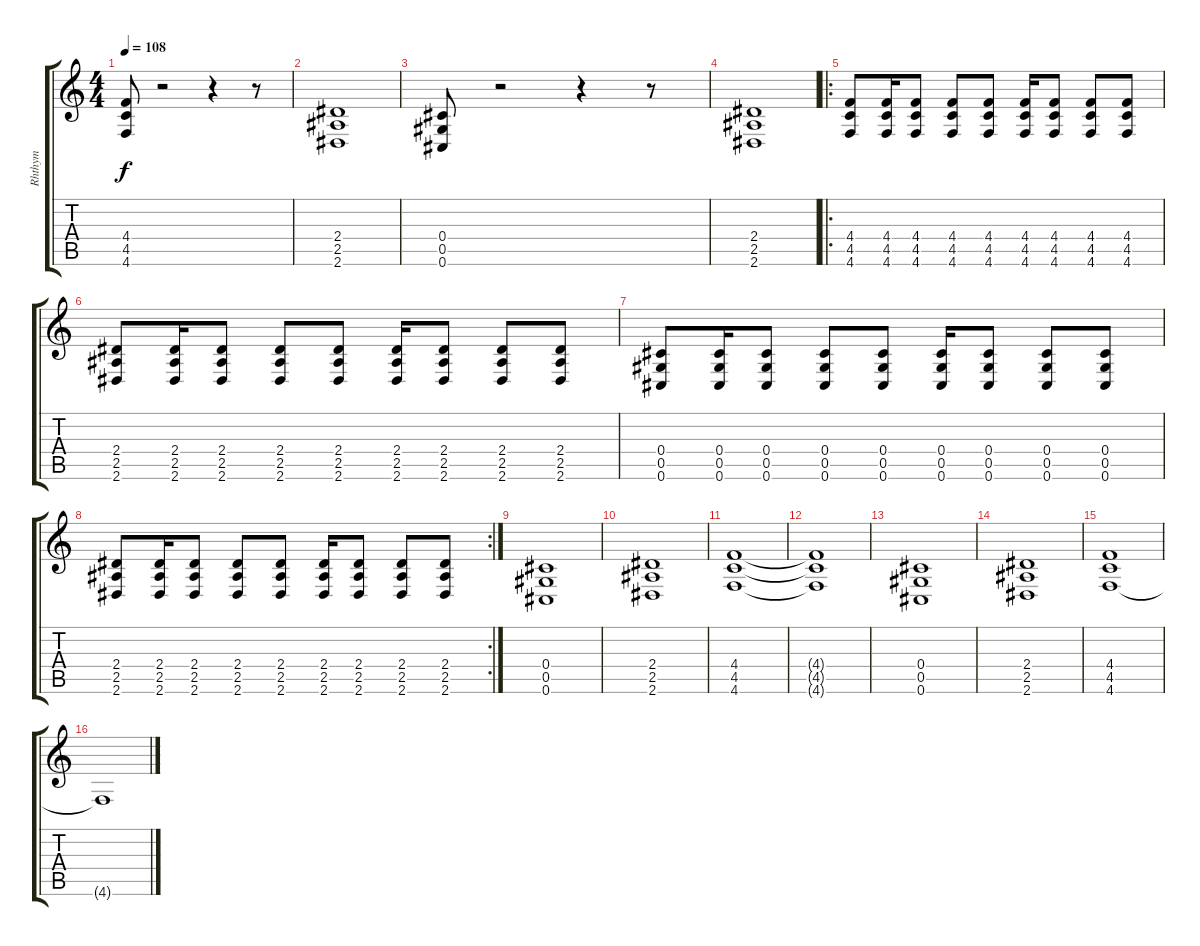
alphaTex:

\track ("Rhthym" "Rhthym") {instrument distortionguitar}
\staff {score tabs}
\tuning (Eb4 Bb3 Gb3 Db3 Ab2 Db2) {hide}
\ts (4 4)
\tempo 108
\clef g2
\ks c
(4.4 4.5 4.6).8{dy f instrument distortionguitar} r.2 r.4 r.8 |
(2.4 2.5 2.6).1 |
(0.4 0.5 0.6).8 r.2 r.4 r.8 |
(2.4 2.5 2.6).1 |
\ro
(4.4 4.5 4.6).8 (4.4 4.5 4.6).16 (4.4 4.5 4.6).8 (4.4 4.5 4.6).8 (4.4 4.5 4.6).8 (4.4 4.5 4.6).16 (4.4 4.5 4.6).8 (4.4 4.5 4.6).8 (4.4 4.5 4.6).8 |
(2.4 2.5 2.6).8 (2.4 2.5 2.6).16 (2.4 2.5 2.6).8 (2.4 2.5 2.6).8 (2.4 2.5 2.6).8 (2.4 2.5 2.6).16 (2.4 2.5 2.6).8 (2.4 2.5 2.6).8 (2.4 2.5 2.6).8 |
(0.4 0.5 0.6).8 (0.4 0.5 0.6).16 (0.4 0.5 0.6).8 (0.4 0.5 0.6).8 (0.4 0.5 0.6).8 (0.4 0.5 0.6).16 (0.4 0.5 0.6).8 (0.4 0.5 0.6).8 (0.4 0.5 0.6).8 |
\rc 2
(2.4 2.5 2.6).8 (2.4 2.5 2.6).16 (2.4 2.5 2.6).8 (2.4 2.5 2.6).8 (2.4 2.5 2.6).8 (2.4 2.5 2.6).16 (2.4 2.5 2.6).8 (2.4 2.5 2.6).8 (2.4 2.5 2.6).8 |
(0.4 0.5 0.6).1 |
(2.4 2.5 2.6).1 |
(4.4 4.5 4.6).1 |
(4.4{t} 4.5{t} 4.6{t}).1 |
(0.4 0.5 0.6).1 |
(2.4 2.5 2.6).1 |
(4.4 4.5 4.6).1 |
4.6{t}.1
